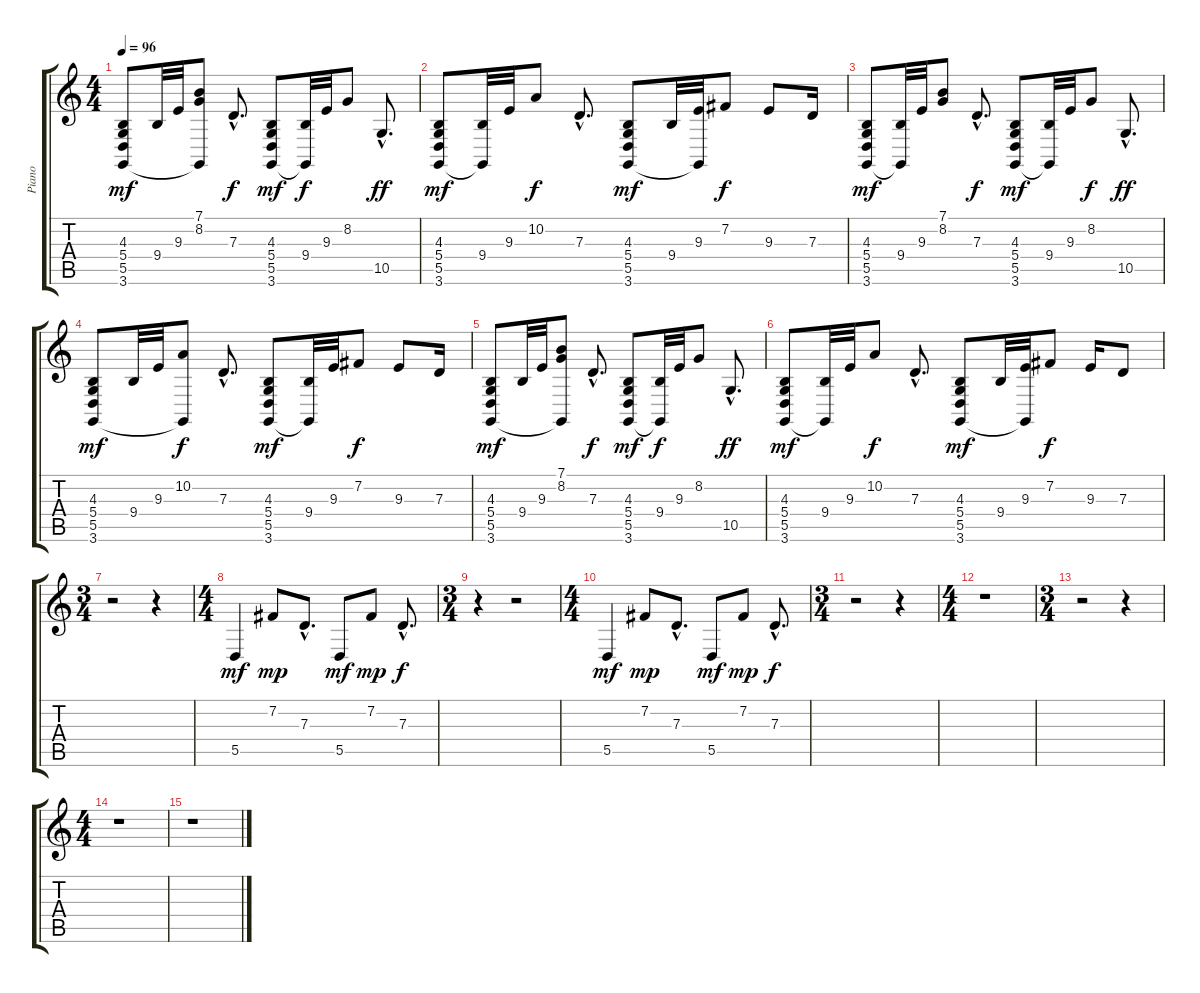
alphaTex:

\track ("Piano" "Piano") {instrument acousticgrandpiano}
\staff {score tabs}
\tuning (E4 B3 G3 D3 A2 E2) {hide}
\ts (4 4)
\tempo 96
\clef g2
\ks c
(4.3 5.4 5.5 3.6).8{dy mf} 9.4.32 9.3.32 (7.1 8.2 3.6{t}).8 7.3{hac}.8{d dy f} (4.3 5.4 5.5 3.6).8{dy mf} (9.4 3.6{t}).32{dy f} 9.3.32 8.2.8 10.5{hac}.8{d dy ff} |
(4.3 5.4 5.5 3.6).8{dy mf} (9.4 3.6{t}).32 9.3.32 10.2.8{dy f} 7.3{hac}.8{d} (4.3 5.4 5.5 3.6).8{dy mf} 9.4.32 (9.3 3.6{t}).32 7.2.8{dy f} 9.3.8 7.3.16 |
(4.3 5.4 5.5 3.6).8{dy mf volume 9} (9.4 3.6{t}).32 9.3.32 (7.1 8.2).8 7.3{hac}.8{d dy f} (4.3 5.4 5.5 3.6).8{dy mf} (9.4 3.6{t}).32 9.3.32 8.2.8{dy f} 10.5{hac}.8{d dy ff} |
(4.3 5.4 5.5 3.6).8{dy mf} 9.4.32 9.3.32 (10.2 3.6{t}).8{dy f} 7.3{hac}.8{d} (4.3 5.4 5.5 3.6).8{dy mf} (9.4 3.6{t}).32 9.3.32 7.2.8{dy f} 9.3.8 7.3.16 |
(4.3 5.4 5.5 3.6).8{dy mf} 9.4.32 9.3.32 (7.1 8.2 3.6{t}).8 7.3{hac}.8{d dy f} (4.3 5.4 5.5 3.6).8{dy mf} (9.4 3.6{t}).32{dy f} 9.3.32 8.2.8 10.5{hac}.8{d dy ff} |
(4.3 5.4 5.5 3.6).8{dy mf} (9.4 3.6{t}).32 9.3.32 10.2.8{dy f} 7.3{hac}.8{d} (4.3 5.4 5.5 3.6).8{dy mf} 9.4.32 (9.3 3.6{t}).32 7.2.8{dy f} 9.3.16 7.3.8 |
\ts (3 4)
r.2 r.4 |
\ts (4 4)
5.5.4{dy mf} 7.2.8{dy mp} 7.3{hac}.8{d} 5.5.8{dy mf} 7.2.8{dy mp} 7.3{hac}.8{d dy f} |
\ts (3 4)
r.4 r.2 |
\ts (4 4)
5.5.4{dy mf} 7.2.8{dy mp} 7.3{hac}.8{d} 5.5.8{dy mf} 7.2.8{dy mp} 7.3{hac}.8{d dy f} |
\ts (3 4)
r.2 r.4 |
\ts (4 4)
r.1 |
\ts (3 4)
r.2 r.4 |
\ts (4 4)
r.1 |
r.1
